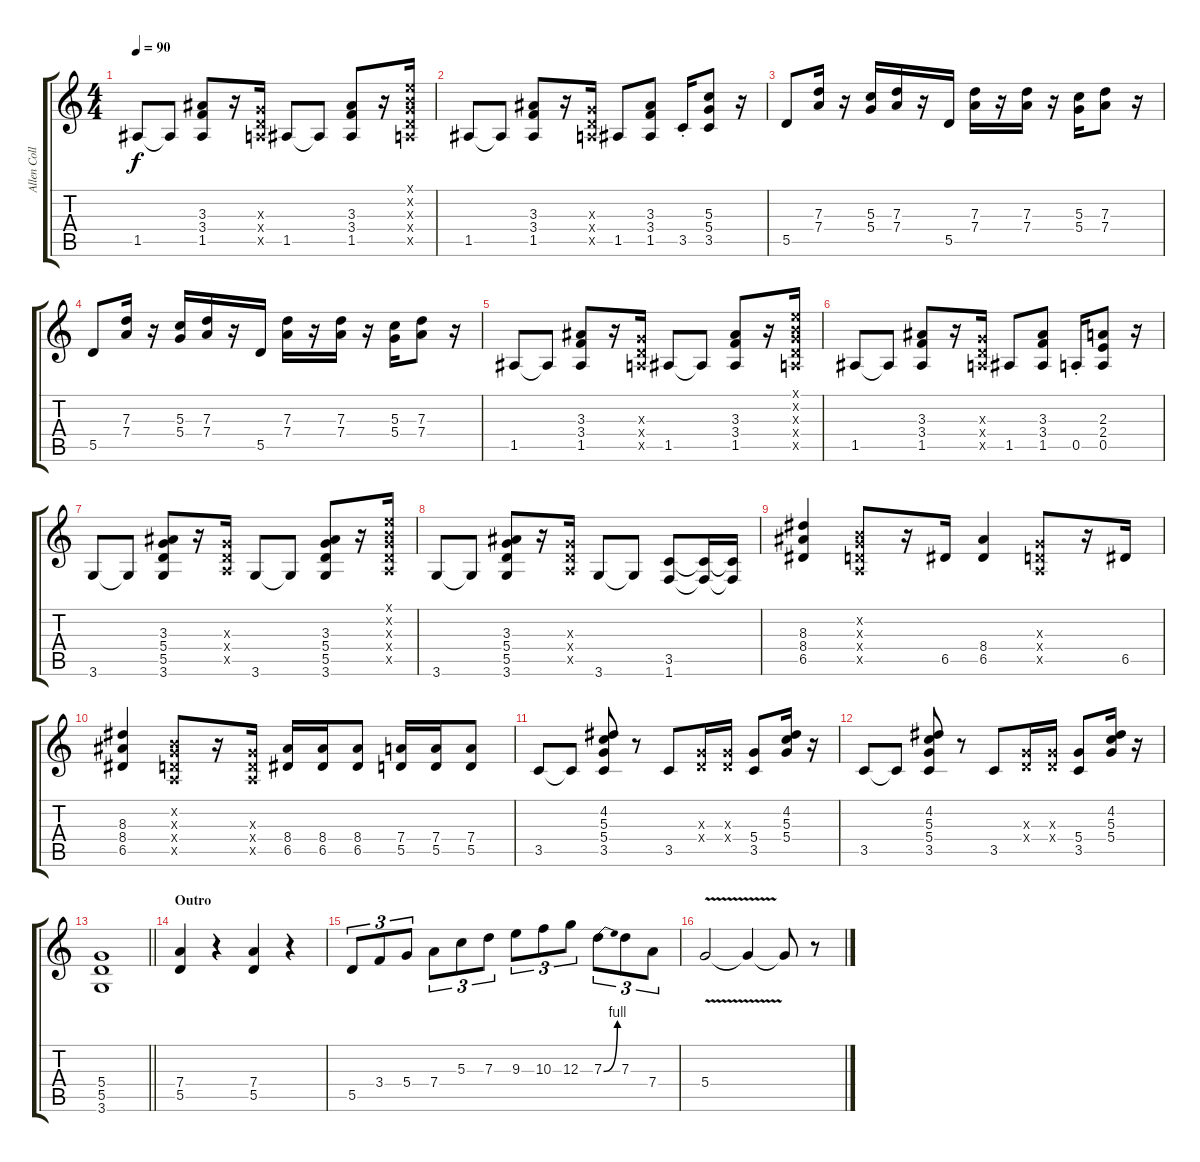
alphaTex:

\track ("Allen Collins (Rhythm Guitar Overdub)" "Allen Coll") {instrument distortionguitar}
\staff {score tabs}
\tuning (E4 B3 G3 D3 A2 E2) {hide}
\ts (4 4)
\tempo 90
\clef g2
\ks c
1.5.8{dy f} 1.5{t}.8 (3.3 3.4 1.5).8 r.16 (0.3{x} 0.4{x} 0.5{x}).16 1.5.8 1.5{t}.8 (3.3 3.4 1.5).8 r.16 (0.1{x} 0.2{x} 0.3{x} 0.4{x} 0.5{x}).16 |
1.5.8 1.5{t}.8 (3.3 3.4 1.5).8 r.16 (0.3{x} 0.4{x} 0.5{x}).16 1.5.8 (3.3 3.4 1.5).8 3.5{st}.16 (5.3 5.4 3.5).8 r.16 |
5.5.8 (7.3 7.4).16 r.16 (5.3 5.4).16 (7.3 7.4).16 r.16 5.5.16 (7.3 7.4).16 r.16 (7.3 7.4).16 r.16 (5.3 5.4).16 (7.3 7.4).8 r.16 |
5.5.8 (7.3 7.4).16 r.16 (5.3 5.4).16 (7.3 7.4).16 r.16 5.5.16 (7.3 7.4).16 r.16 (7.3 7.4).16 r.16 (5.3 5.4).16 (7.3 7.4).8 r.16 |
1.5.8 1.5{t}.8 (3.3 3.4 1.5).8 r.16 (0.3{x} 0.4{x} 0.5{x}).16 1.5.8 1.5{t}.8 (3.3 3.4 1.5).8 r.16 (0.1{x} 0.2{x} 0.3{x} 0.4{x} 0.5{x}).16 |
1.5.8 1.5{t}.8 (3.3 3.4 1.5).8 r.16 (0.3{x} 0.4{x} 0.5{x}).16 1.5.8 (3.3 3.4 1.5).8 0.5{st}.16 (2.3 2.4 0.5).8 r.16 |
3.6.8 3.6{t}.8 (3.3 5.4 5.5 3.6).8 r.16 (0.3{x} 0.4{x} 0.5{x}).16 3.6.8 3.6{t}.8 (3.3 5.4 5.5 3.6).8 r.16 (0.1{x} 0.2{x} 0.3{x} 0.4{x} 0.5{x}).16 |
3.6.8 3.6{t}.8 (3.3 5.4 5.5 3.6).8 r.16 (0.3{x} 0.4{x} 0.5{x}).16 3.6.8 3.6{t}.8 (3.5 1.6).8 (3.5{t} 1.6{t}).16 (3.5{t} 1.6{t}).16 |
(8.3 8.4 6.5).4 (0.2{x} 0.3{x} 0.4{x} 0.5{x}).8 r.16 6.5.16 (8.4 6.5).4 (0.3{x} 0.4{x} 0.5{x}).8 r.16 6.5.16 |
(8.3 8.4 6.5).4 (0.2{x} 0.3{x} 0.4{x} 0.5{x}).8 r.16 (0.3{x} 0.4{x} 0.5{x}).16 (8.4 6.5).16 (8.4 6.5).16 (8.4 6.5).8 (7.4 5.5).16 (7.4 5.5).16 (7.4 5.5).8 |
3.5.8 3.5{t}.8 (4.2 5.3 5.4 3.5).8 r.8 3.5.8 (0.3{x} 0.4{x}).16 (0.3{x} 0.4{x}).16 (5.4 3.5).8 (4.2 5.3 5.4).16 r.16 |
3.5.8 3.5{t}.8 (4.2 5.3 5.4 3.5).8 r.8 3.5.8 (0.3{x} 0.4{x}).16 (0.3{x} 0.4{x}).16 (5.4 3.5).8 (4.2 5.3 5.4).16 r.16 |
\barLineRight lightlight
(5.4 5.5 3.6).1 |
\section ("" "Outro")
(7.4 5.5).4 r.4 (7.4 5.5).4 r.4 |
5.5.8{tu (3 2) volume 11} 3.4.8{tu (3 2)} 5.4.8{tu (3 2)} 7.4.8{tu (3 2)} 5.3.8{tu (3 2)} 7.3.8{tu (3 2)} 9.3.8{tu (3 2)} 10.3.8{tu (3 2)} 12.3.8{tu (3 2)} 7.3{be (bend 0 0 60 4)}.8{tu (3 2)} 7.3.8{tu (3 2)} 7.4.8{tu (3 2)} |
5.4{v}.2 5.4{t}.4 5.4{t}.8 r.8
